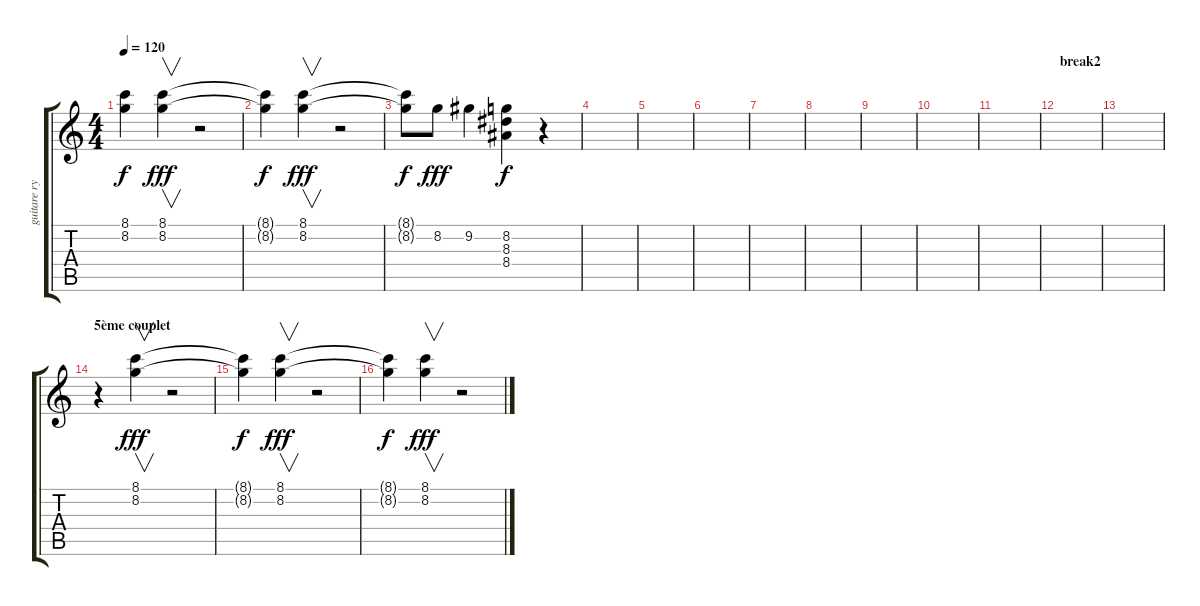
\track ("guitare rythmique" "guitare ry") {instrument electricguitarmuted}
\staff {score tabs}
\tuning (E4 B3 G3 D3 A2 E2) {hide}
\ts (4 4)
\tempo 120
\clef g2
\ks c
(8.1{t} 8.2{t}).4{dy f} (8.1 8.2).4{v dy fff} r.2 |
(8.1{t} 8.2{t}).4{dy f} (8.1 8.2).4{v dy fff} r.2 |
(8.1{t} 8.2{t}).8{dy f} 8.2.8{dy fff} 9.2.4 (8.2 8.3 8.4).4{dy f} r.4 |
|
|
|
|
|
|
|
|
\section ("" "break2")
|
|
\section ("" "5ème couplet")
r.4 (8.1 8.2).4{v dy fff} r.2 |
(8.1{t} 8.2{t}).4{dy f} (8.1 8.2).4{v dy fff} r.2 |
(8.1{t} 8.2{t}).4{dy f} (8.1 8.2).4{v dy fff} r.2
